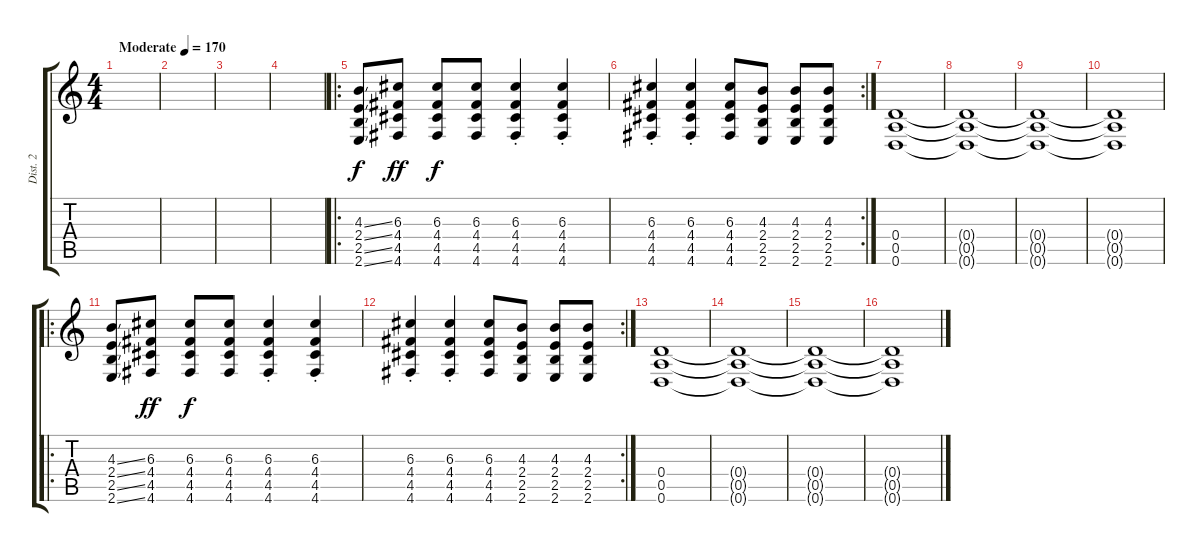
\track ("Dist. 2" "Dist. 2") {instrument overdrivenguitar}
\staff {score tabs}
\tuning (E4 B3 G3 D3 A2 D2) {hide}
\ts (4 4)
\tempo (170 "Moderate")
\clef g2
\ks c
|
|
|
|
\ro
(4.3{ss} 2.4{ss} 2.5{ss} 2.6{ss}).8 (6.3 4.4 4.5 4.6).8{dy ff} (6.3 4.4 4.5 4.6).8{dy f} (6.3 4.4 4.5 4.6).8 (6.3{st} 4.4{st} 4.5{st} 4.6{st}).4 (6.3{st} 4.4{st} 4.5{st} 4.6{st}).4 |
\rc 2
(6.3{st} 4.4{st} 4.5{st} 4.6{st}).4 (6.3{st} 4.4{st} 4.5{st} 4.6{st}).4 (6.3 4.4 4.5 4.6).8 (4.3 2.4 2.5 2.6).8 (4.3 2.4 2.5 2.6).8 (4.3 2.4 2.5 2.6).8 |
(0.4 0.5 0.6).1{volume 11} |
(0.4{t} 0.5{t} 0.6{t}).1 |
(0.4{t} 0.5{t} 0.6{t}).1 |
(0.4{t} 0.5{t} 0.6{t}).1 |
\ro
(4.3{ss} 2.4{ss} 2.5{ss} 2.6{ss}).8{volume 15} (6.3 4.4 4.5 4.6).8{dy ff} (6.3 4.4 4.5 4.6).8{dy f} (6.3 4.4 4.5 4.6).8 (6.3{st} 4.4{st} 4.5{st} 4.6{st}).4 (6.3{st} 4.4{st} 4.5{st} 4.6{st}).4 |
\rc 2
(6.3{st} 4.4{st} 4.5{st} 4.6{st}).4 (6.3{st} 4.4{st} 4.5{st} 4.6{st}).4 (6.3 4.4 4.5 4.6).8 (4.3 2.4 2.5 2.6).8 (4.3 2.4 2.5 2.6).8 (4.3 2.4 2.5 2.6).8 |
(0.4 0.5 0.6).1{volume 11} |
(0.4{t} 0.5{t} 0.6{t}).1 |
(0.4{t} 0.5{t} 0.6{t}).1 |
(0.4{t} 0.5{t} 0.6{t}).1
